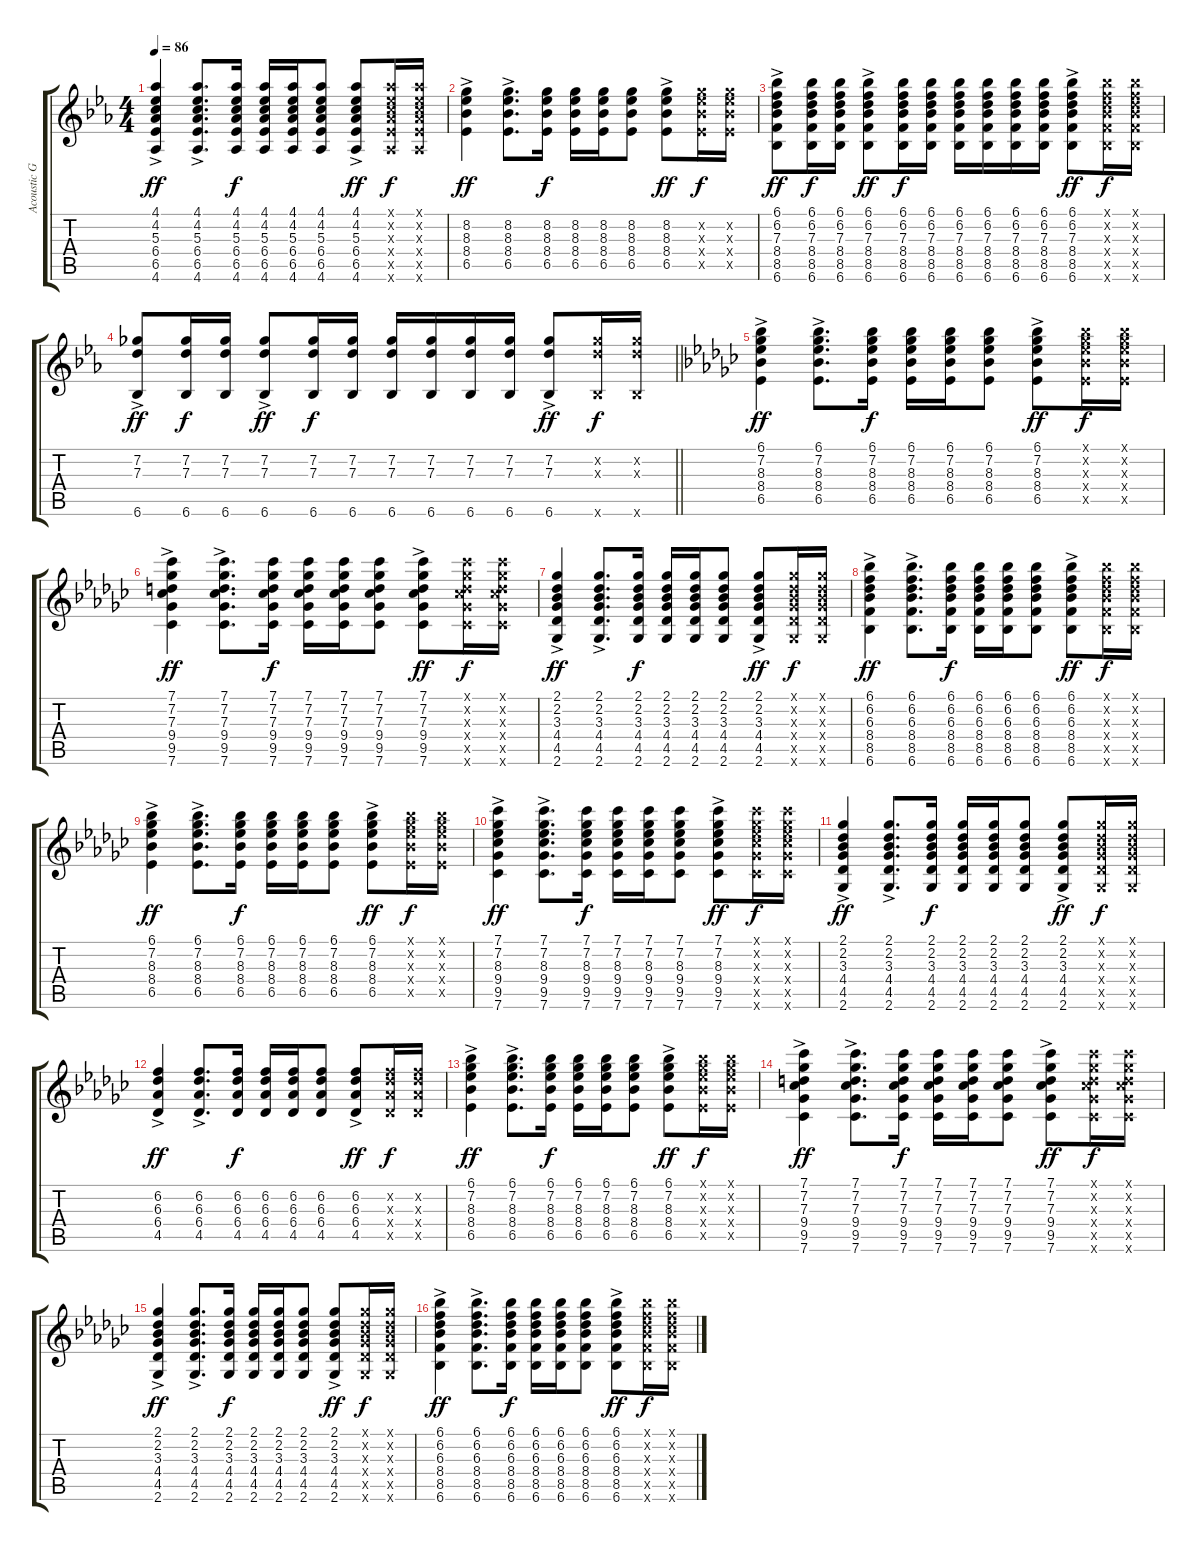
\track ("Acoustic Guitar I" "Acoustic G") {instrument acousticguitarsteel}
\staff {score tabs}
\tuning (E4 B3 G3 D3 A2 E2) {hide}
\ts (4 4)
\tempo 86
\clef g2
\ks eb
(4.1{ac} 4.2{ac} 5.3{ac} 6.4{ac} 6.5{ac} 4.6{ac}).4{dy ff} (4.1{ac} 4.2{ac} 5.3{ac} 6.4{ac} 6.5{ac} 4.6{ac}).8{d} (4.1 4.2 5.3 6.4 6.5 4.6).16{dy f} (4.1 4.2 5.3 6.4 6.5 4.6).16 (4.1 4.2 5.3 6.4 6.5 4.6).16 (4.1 4.2 5.3 6.4 6.5 4.6).8 (4.1{ac} 4.2{ac} 5.3{ac} 6.4{ac} 6.5{ac} 4.6{ac}).8{dy ff} (4.1{x} 4.2{x} 5.3{x} 6.4{x} 6.5{x} 4.6{x}).16{dy f} (4.1{x} 4.2{x} 5.3{x} 6.4{x} 6.5{x} 4.6{x}).16 |
(8.2{ac} 8.3{ac} 8.4{ac} 6.5{ac}).4{dy ff} (8.2{ac} 8.3{ac} 8.4{ac} 6.5{ac}).8{d} (8.2 8.3 8.4 6.5).16{dy f} (8.2 8.3 8.4 6.5).16 (8.2 8.3 8.4 6.5).16 (8.2 8.3 8.4 6.5).8 (8.2{ac} 8.3{ac} 8.4{ac} 6.5{ac}).8{dy ff} (8.2{x} 8.3{x} 8.4{x} 6.5{x}).16{dy f} (8.2{x} 8.3{x} 8.4{x} 6.5{x}).16 |
(6.1{ac} 6.2{ac} 7.3{ac} 8.4{ac} 8.5{ac} 6.6{ac}).8{dy ff} (6.1 6.2 7.3 8.4 8.5 6.6).16{dy f} (6.1 6.2 7.3 8.4 8.5 6.6).16 (6.1{ac} 6.2{ac} 7.3{ac} 8.4{ac} 8.5{ac} 6.6{ac}).8{dy ff} (6.1 6.2 7.3 8.4 8.5 6.6).16{dy f} (6.1 6.2 7.3 8.4 8.5 6.6).16 (6.1 6.2 7.3 8.4 8.5 6.6).16 (6.1 6.2 7.3 8.4 8.5 6.6).16 (6.1 6.2 7.3 8.4 8.5 6.6).16 (6.1 6.2 7.3 8.4 8.5 6.6).16 (6.1{ac} 6.2{ac} 7.3{ac} 8.4{ac} 8.5{ac} 6.6{ac}).8{dy ff} (6.1{x} 6.2{x} 7.3{x} 8.4{x} 8.5{x} 6.6{x}).16{dy f} (6.1{x} 6.2{x} 7.3{x} 8.4{x} 8.5{x} 6.6{x}).16 |
\barLineRight lightlight
(7.2{ac} 7.3{ac} 6.6{ac}).8{dy ff} (7.2 7.3 6.6).16{dy f} (7.2 7.3 6.6).16 (7.2{ac} 7.3{ac} 6.6{ac}).8{dy ff} (7.2 7.3 6.6).16{dy f} (7.2 7.3 6.6).16 (7.2 7.3 6.6).16 (7.2 7.3 6.6).16 (7.2 7.3 6.6).16 (7.2 7.3 6.6).16 (7.2{ac} 7.3{ac} 6.6{ac}).8{dy ff} (7.2{x} 7.3{x} 6.6{x}).16{dy f} (7.2{x} 7.3{x} 6.6{x}).16 |
\ks gb
(6.1{ac} 7.2{ac} 8.3{ac} 8.4{ac} 6.5{ac}).4{dy ff} (6.1{ac} 7.2{ac} 8.3{ac} 8.4{ac} 6.5{ac}).8{d} (6.1 7.2 8.3 8.4 6.5).16{dy f} (6.1 7.2 8.3 8.4 6.5).16 (6.1 7.2 8.3 8.4 6.5).16 (6.1 7.2 8.3 8.4 6.5).8 (6.1{ac} 7.2{ac} 8.3{ac} 8.4{ac} 6.5{ac}).8{dy ff} (6.1{x} 7.2{x} 8.3{x} 8.4{x} 6.5{x}).16{dy f} (6.1{x} 7.2{x} 8.3{x} 8.4{x} 6.5{x}).16 |
(7.1{ac} 7.2{ac} 7.3{ac} 9.4{ac} 9.5{ac} 7.6{ac}).4{dy ff} (7.1{ac} 7.2{ac} 7.3{ac} 9.4{ac} 9.5{ac} 7.6{ac}).8{d} (7.1 7.2 7.3 9.4 9.5 7.6).16{dy f} (7.1 7.2 7.3 9.4 9.5 7.6).16 (7.1 7.2 7.3 9.4 9.5 7.6).16 (7.1 7.2 7.3 9.4 9.5 7.6).8 (7.1{ac} 7.2{ac} 7.3{ac} 9.4{ac} 9.5{ac} 7.6{ac}).8{dy ff} (7.1{x} 7.2{x} 7.3{x} 9.4{x} 9.5{x} 7.6{x}).16{dy f} (7.1{x} 7.2{x} 7.3{x} 9.4{x} 9.5{x} 7.6{x}).16 |
(2.1{ac} 2.2{ac} 3.3{ac} 4.4{ac} 4.5{ac} 2.6).4{dy ff} (2.1{ac} 2.2{ac} 3.3{ac} 4.4{ac} 4.5{ac} 2.6).8{d} (2.1 2.2 3.3 4.4 4.5 2.6).16{dy f} (2.1 2.2 3.3 4.4 4.5 2.6).16 (2.1 2.2 3.3 4.4 4.5 2.6).16 (2.1 2.2 3.3 4.4 4.5 2.6).8 (2.1{ac} 2.2{ac} 3.3{ac} 4.4{ac} 4.5{ac} 2.6).8{dy ff} (2.1{x} 2.2{x} 3.3{x} 4.4{x} 4.5{x} 2.6{x}).16{dy f} (2.1{x} 2.2{x} 3.3{x} 4.4{x} 4.5{x} 2.6{x}).16 |
(6.1{ac} 6.2{ac} 6.3{ac} 8.4{ac} 8.5{ac} 6.6{ac}).4{dy ff} (6.1{ac} 6.2{ac} 6.3{ac} 8.4{ac} 8.5{ac} 6.6{ac}).8{d} (6.1 6.2 6.3 8.4 8.5 6.6).16{dy f} (6.1 6.2 6.3 8.4 8.5 6.6).16 (6.1 6.2 6.3 8.4 8.5 6.6).16 (6.1 6.2 6.3 8.4 8.5 6.6).8 (6.1{ac} 6.2{ac} 6.3{ac} 8.4{ac} 8.5{ac} 6.6{ac}).8{dy ff} (6.1{x} 6.2{x} 6.3{x} 8.4{x} 8.5{x} 6.6{x}).16{dy f} (6.1{x} 6.2{x} 6.3{x} 8.4{x} 8.5{x} 6.6{x}).16 |
(6.1{ac} 7.2{ac} 8.3{ac} 8.4{ac} 6.5{ac}).4{dy ff} (6.1{ac} 7.2{ac} 8.3{ac} 8.4{ac} 6.5{ac}).8{d} (6.1 7.2 8.3 8.4 6.5).16{dy f} (6.1 7.2 8.3 8.4 6.5).16 (6.1 7.2 8.3 8.4 6.5).16 (6.1 7.2 8.3 8.4 6.5).8 (6.1{ac} 7.2{ac} 8.3{ac} 8.4{ac} 6.5{ac}).8{dy ff} (6.1{x} 7.2{x} 8.3{x} 8.4{x} 6.5{x}).16{dy f} (6.1{x} 7.2{x} 8.3{x} 8.4{x} 6.5{x}).16 |
(7.1{ac} 7.2{ac} 8.3{ac} 9.4{ac} 9.5{ac} 7.6{ac}).4{dy ff} (7.1{ac} 7.2{ac} 8.3{ac} 9.4{ac} 9.5{ac} 7.6{ac}).8{d} (7.1 7.2 8.3 9.4 9.5 7.6).16{dy f} (7.1 7.2 8.3 9.4 9.5 7.6).16 (7.1 7.2 8.3 9.4 9.5 7.6).16 (7.1 7.2 8.3 9.4 9.5 7.6).8 (7.1{ac} 7.2{ac} 8.3{ac} 9.4{ac} 9.5{ac} 7.6{ac}).8{dy ff} (7.1{x} 7.2{x} 8.3{x} 9.4{x} 9.5{x} 7.6{x}).16{dy f} (7.1{x} 7.2{x} 8.3{x} 9.4{x} 9.5{x} 7.6{x}).16 |
(2.1{ac} 2.2{ac} 3.3{ac} 4.4{ac} 4.5{ac} 2.6).4{dy ff} (2.1{ac} 2.2{ac} 3.3{ac} 4.4{ac} 4.5{ac} 2.6).8{d} (2.1 2.2 3.3 4.4 4.5 2.6).16{dy f} (2.1 2.2 3.3 4.4 4.5 2.6).16 (2.1 2.2 3.3 4.4 4.5 2.6).16 (2.1 2.2 3.3 4.4 4.5 2.6).8 (2.1{ac} 2.2{ac} 3.3{ac} 4.4{ac} 4.5{ac} 2.6).8{dy ff} (2.1{x} 2.2{x} 3.3{x} 4.4{x} 4.5{x} 2.6{x}).16{dy f} (2.1{x} 2.2{x} 3.3{x} 4.4{x} 4.5{x} 2.6{x}).16 |
(6.2{ac} 6.3{ac} 6.4{ac} 4.5{ac}).4{dy ff} (6.2{ac} 6.3{ac} 6.4{ac} 4.5{ac}).8{d} (6.2 6.3 6.4 4.5).16{dy f} (6.2 6.3 6.4 4.5).16 (6.2 6.3 6.4 4.5).16 (6.2 6.3 6.4 4.5).8 (6.2{ac} 6.3{ac} 6.4{ac} 4.5{ac}).8{dy ff} (6.2{x} 6.3{x} 6.4{x} 4.5{x}).16{dy f} (6.2{x} 6.3{x} 6.4{x} 4.5{x}).16 |
(6.1{ac} 7.2{ac} 8.3{ac} 8.4{ac} 6.5{ac}).4{dy ff} (6.1{ac} 7.2{ac} 8.3{ac} 8.4{ac} 6.5{ac}).8{d} (6.1 7.2 8.3 8.4 6.5).16{dy f} (6.1 7.2 8.3 8.4 6.5).16 (6.1 7.2 8.3 8.4 6.5).16 (6.1 7.2 8.3 8.4 6.5).8 (6.1{ac} 7.2{ac} 8.3{ac} 8.4{ac} 6.5{ac}).8{dy ff} (6.1{x} 7.2{x} 8.3{x} 8.4{x} 6.5{x}).16{dy f} (6.1{x} 7.2{x} 8.3{x} 8.4{x} 6.5{x}).16 |
(7.1{ac} 7.2{ac} 7.3{ac} 9.4{ac} 9.5{ac} 7.6{ac}).4{dy ff} (7.1{ac} 7.2{ac} 7.3{ac} 9.4{ac} 9.5{ac} 7.6{ac}).8{d} (7.1 7.2 7.3 9.4 9.5 7.6).16{dy f} (7.1 7.2 7.3 9.4 9.5 7.6).16 (7.1 7.2 7.3 9.4 9.5 7.6).16 (7.1 7.2 7.3 9.4 9.5 7.6).8 (7.1{ac} 7.2{ac} 7.3{ac} 9.4{ac} 9.5{ac} 7.6{ac}).8{dy ff} (7.1{x} 7.2{x} 7.3{x} 9.4{x} 9.5{x} 7.6{x}).16{dy f} (7.1{x} 7.2{x} 7.3{x} 9.4{x} 9.5{x} 7.6{x}).16 |
(2.1{ac} 2.2{ac} 3.3{ac} 4.4{ac} 4.5{ac} 2.6).4{dy ff} (2.1{ac} 2.2{ac} 3.3{ac} 4.4{ac} 4.5{ac} 2.6).8{d} (2.1 2.2 3.3 4.4 4.5 2.6).16{dy f} (2.1 2.2 3.3 4.4 4.5 2.6).16 (2.1 2.2 3.3 4.4 4.5 2.6).16 (2.1 2.2 3.3 4.4 4.5 2.6).8 (2.1{ac} 2.2{ac} 3.3{ac} 4.4{ac} 4.5{ac} 2.6).8{dy ff} (2.1{x} 2.2{x} 3.3{x} 4.4{x} 4.5{x} 2.6{x}).16{dy f} (2.1{x} 2.2{x} 3.3{x} 4.4{x} 4.5{x} 2.6{x}).16 |
(6.1{ac} 6.2{ac} 6.3{ac} 8.4{ac} 8.5{ac} 6.6{ac}).4{dy ff} (6.1{ac} 6.2{ac} 6.3{ac} 8.4{ac} 8.5{ac} 6.6{ac}).8{d} (6.1 6.2 6.3 8.4 8.5 6.6).16{dy f} (6.1 6.2 6.3 8.4 8.5 6.6).16 (6.1 6.2 6.3 8.4 8.5 6.6).16 (6.1 6.2 6.3 8.4 8.5 6.6).8 (6.1{ac} 6.2{ac} 6.3{ac} 8.4{ac} 8.5{ac} 6.6{ac}).8{dy ff} (6.1{x} 6.2{x} 6.3{x} 8.4{x} 8.5{x} 6.6{x}).16{dy f} (6.1{x} 6.2{x} 6.3{x} 8.4{x} 8.5{x} 6.6{x}).16
